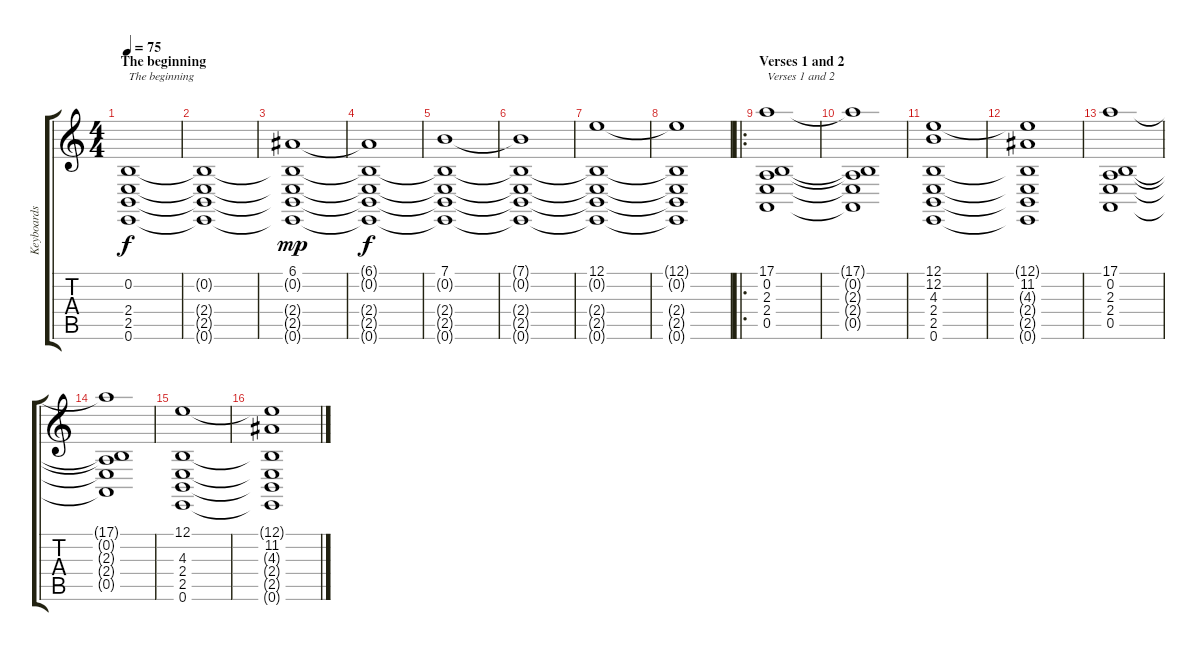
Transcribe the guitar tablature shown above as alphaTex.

\track ("Keyboards" "Keyboards") {instrument pad2warm}
\staff {score tabs}
\tuning (E4 B3 G3 D3 A2 E2) {hide}
\ts (4 4)
\section ("" "The beginning")
\tempo 75
\clef g2
\ks c
(0.2 2.4 2.5 0.6).1{txt "The beginning" dy f instrument pad2warm} |
(0.2{t} 2.4{t} 2.5{t} 0.6{t}).1 |
(6.1 0.2{t} 2.4{t} 2.5{t} 0.6{t}).1{dy mp} |
(6.1{t} 0.2{t} 2.4{t} 2.5{t} 0.6{t}).1{dy f} |
(7.1 0.2{t} 2.4{t} 2.5{t} 0.6{t}).1 |
(7.1{t} 0.2{t} 2.4{t} 2.5{t} 0.6{t}).1 |
(12.1 0.2{t} 2.4{t} 2.5{t} 0.6{t}).1 |
(12.1{t} 0.2{t} 2.4{t} 2.5{t} 0.6{t}).1 |
\ro
\section ("" "Verses 1 and 2")
(17.1 0.2 2.3 2.4 0.5).1{txt "Verses 1 and 2"} |
(17.1{t} 0.2{t} 2.3{t} 2.4{t} 0.5{t}).1 |
(12.1 12.2 4.3 2.4 2.5 0.6).1 |
(12.1{t} 11.2 4.3{t} 2.4{t} 2.5{t} 0.6{t}).1 |
(17.1 0.2 2.3 2.4 0.5).1 |
(17.1{t} 0.2{t} 2.3{t} 2.4{t} 0.5{t}).1 |
(12.1 4.3 2.4 2.5 0.6).1 |
(12.1{t} 11.2 4.3{t} 2.4{t} 2.5{t} 0.6{t}).1
